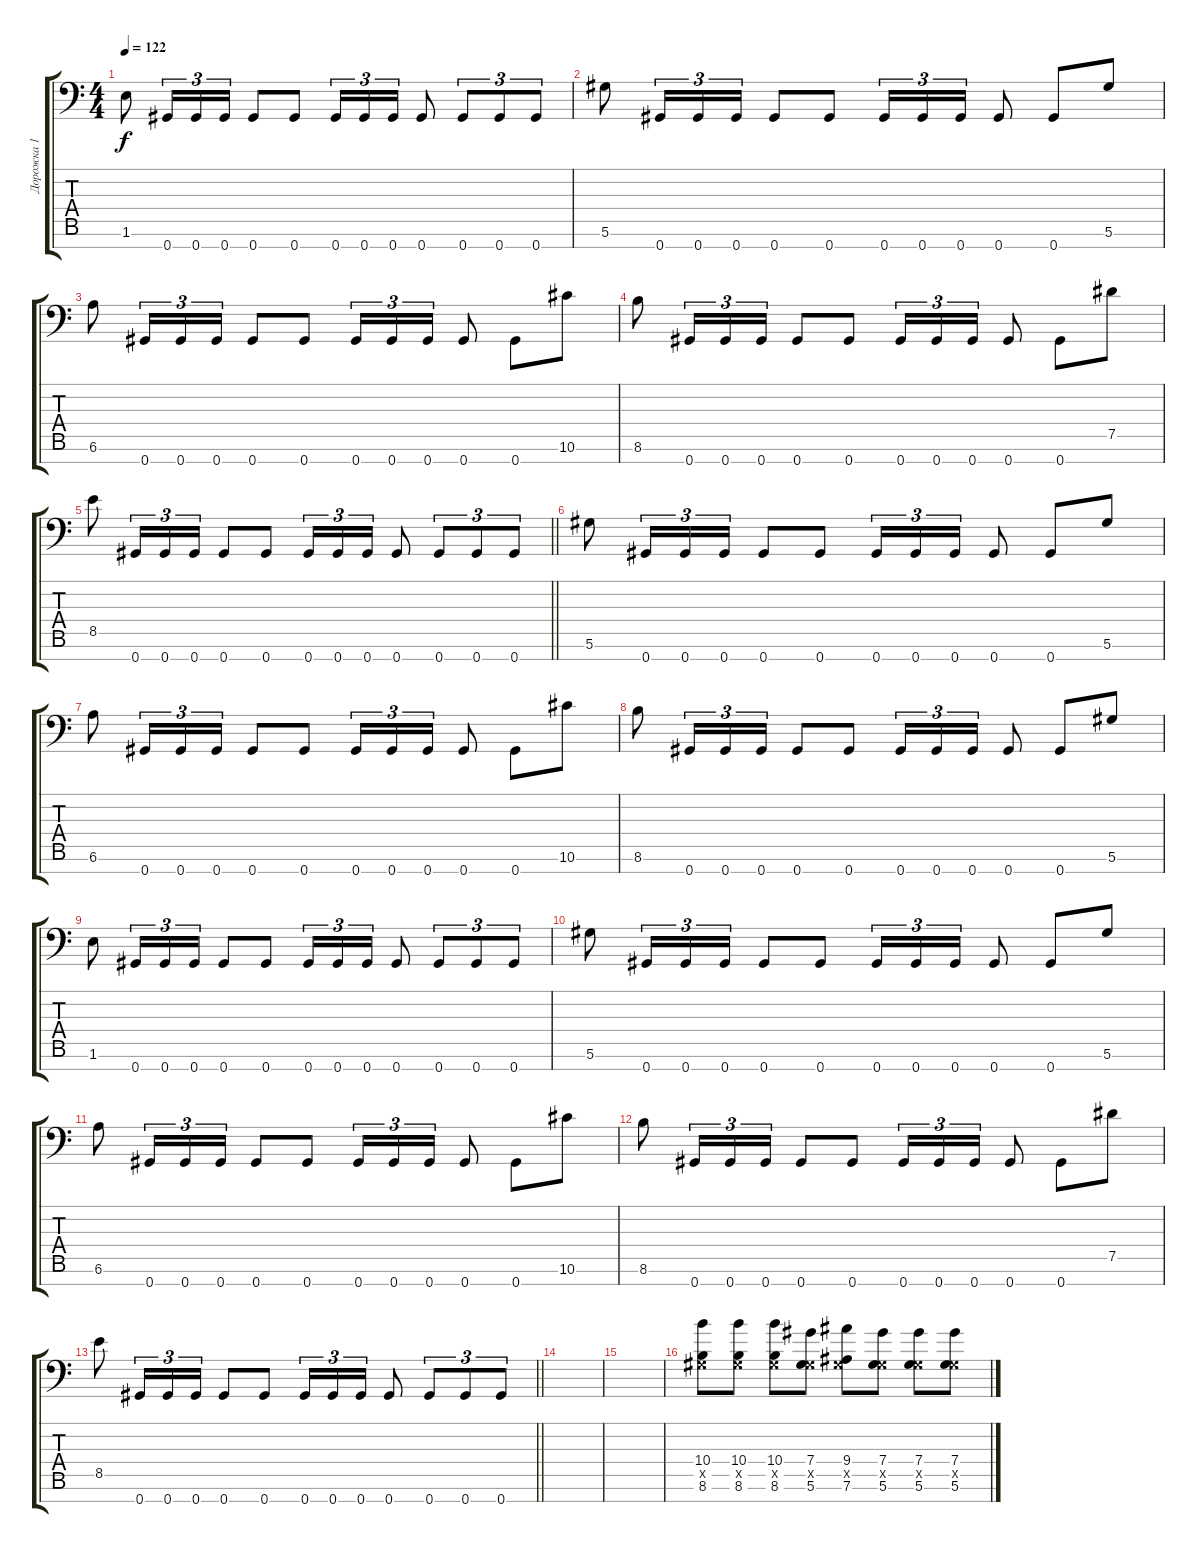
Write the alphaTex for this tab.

\track ("Дорожка 1" "Дорожка 1") {instrument distortionguitar}
\staff {score tabs}
\tuning (Eb4 Bb3 Gb3 Db3 Ab2 Eb2 Ab1) {hide}
\ts (4 4)
\tempo 122
\clef f4
\ks c
1.6.8{dy f} 0.7.16{tu (3 2)} 0.7.16{tu (3 2)} 0.7.16{tu (3 2)} 0.7.8 0.7.8 0.7.16{tu (3 2)} 0.7.16{tu (3 2)} 0.7.16{tu (3 2)} 0.7.8 0.7.8{tu (3 2)} 0.7.8{tu (3 2)} 0.7.8{tu (3 2)} |
5.6.8 0.7.16{tu (3 2)} 0.7.16{tu (3 2)} 0.7.16{tu (3 2)} 0.7.8 0.7.8 0.7.16{tu (3 2)} 0.7.16{tu (3 2)} 0.7.16{tu (3 2)} 0.7.8 0.7.8 5.6.8 |
6.6.8 0.7.16{tu (3 2)} 0.7.16{tu (3 2)} 0.7.16{tu (3 2)} 0.7.8 0.7.8 0.7.16{tu (3 2)} 0.7.16{tu (3 2)} 0.7.16{tu (3 2)} 0.7.8 0.7.8 10.6.8 |
8.6.8 0.7.16{tu (3 2)} 0.7.16{tu (3 2)} 0.7.16{tu (3 2)} 0.7.8 0.7.8 0.7.16{tu (3 2)} 0.7.16{tu (3 2)} 0.7.16{tu (3 2)} 0.7.8 0.7.8 7.5.8 |
\barLineRight lightlight
8.5.8 0.7.16{tu (3 2)} 0.7.16{tu (3 2)} 0.7.16{tu (3 2)} 0.7.8 0.7.8 0.7.16{tu (3 2)} 0.7.16{tu (3 2)} 0.7.16{tu (3 2)} 0.7.8 0.7.8{tu (3 2)} 0.7.8{tu (3 2)} 0.7.8{tu (3 2)} |
5.6.8 0.7.16{tu (3 2)} 0.7.16{tu (3 2)} 0.7.16{tu (3 2)} 0.7.8 0.7.8 0.7.16{tu (3 2)} 0.7.16{tu (3 2)} 0.7.16{tu (3 2)} 0.7.8 0.7.8 5.6.8 |
6.6.8 0.7.16{tu (3 2)} 0.7.16{tu (3 2)} 0.7.16{tu (3 2)} 0.7.8 0.7.8 0.7.16{tu (3 2)} 0.7.16{tu (3 2)} 0.7.16{tu (3 2)} 0.7.8 0.7.8 10.6.8 |
8.6.8 0.7.16{tu (3 2)} 0.7.16{tu (3 2)} 0.7.16{tu (3 2)} 0.7.8 0.7.8 0.7.16{tu (3 2)} 0.7.16{tu (3 2)} 0.7.16{tu (3 2)} 0.7.8 0.7.8 5.6.8 |
1.6.8 0.7.16{tu (3 2)} 0.7.16{tu (3 2)} 0.7.16{tu (3 2)} 0.7.8 0.7.8 0.7.16{tu (3 2)} 0.7.16{tu (3 2)} 0.7.16{tu (3 2)} 0.7.8 0.7.8{tu (3 2)} 0.7.8{tu (3 2)} 0.7.8{tu (3 2)} |
5.6.8 0.7.16{tu (3 2)} 0.7.16{tu (3 2)} 0.7.16{tu (3 2)} 0.7.8 0.7.8 0.7.16{tu (3 2)} 0.7.16{tu (3 2)} 0.7.16{tu (3 2)} 0.7.8 0.7.8 5.6.8 |
6.6.8 0.7.16{tu (3 2)} 0.7.16{tu (3 2)} 0.7.16{tu (3 2)} 0.7.8 0.7.8 0.7.16{tu (3 2)} 0.7.16{tu (3 2)} 0.7.16{tu (3 2)} 0.7.8 0.7.8 10.6.8 |
8.6.8 0.7.16{tu (3 2)} 0.7.16{tu (3 2)} 0.7.16{tu (3 2)} 0.7.8 0.7.8 0.7.16{tu (3 2)} 0.7.16{tu (3 2)} 0.7.16{tu (3 2)} 0.7.8 0.7.8 7.5.8 |
\barLineRight lightlight
8.5.8 0.7.16{tu (3 2)} 0.7.16{tu (3 2)} 0.7.16{tu (3 2)} 0.7.8 0.7.8 0.7.16{tu (3 2)} 0.7.16{tu (3 2)} 0.7.16{tu (3 2)} 0.7.8 0.7.8{tu (3 2)} 0.7.8{tu (3 2)} 0.7.8{tu (3 2)} |
|
|
(10.4 0.5{x} 8.6).8 (10.4 0.5{x} 8.6).8 (10.4 0.5{x} 8.6).8 (7.4 0.5{x} 5.6).8 (9.4 0.5{x} 7.6).8 (7.4 0.5{x} 5.6).8 (7.4 0.5{x} 5.6).8 (7.4 0.5{x} 5.6).8
